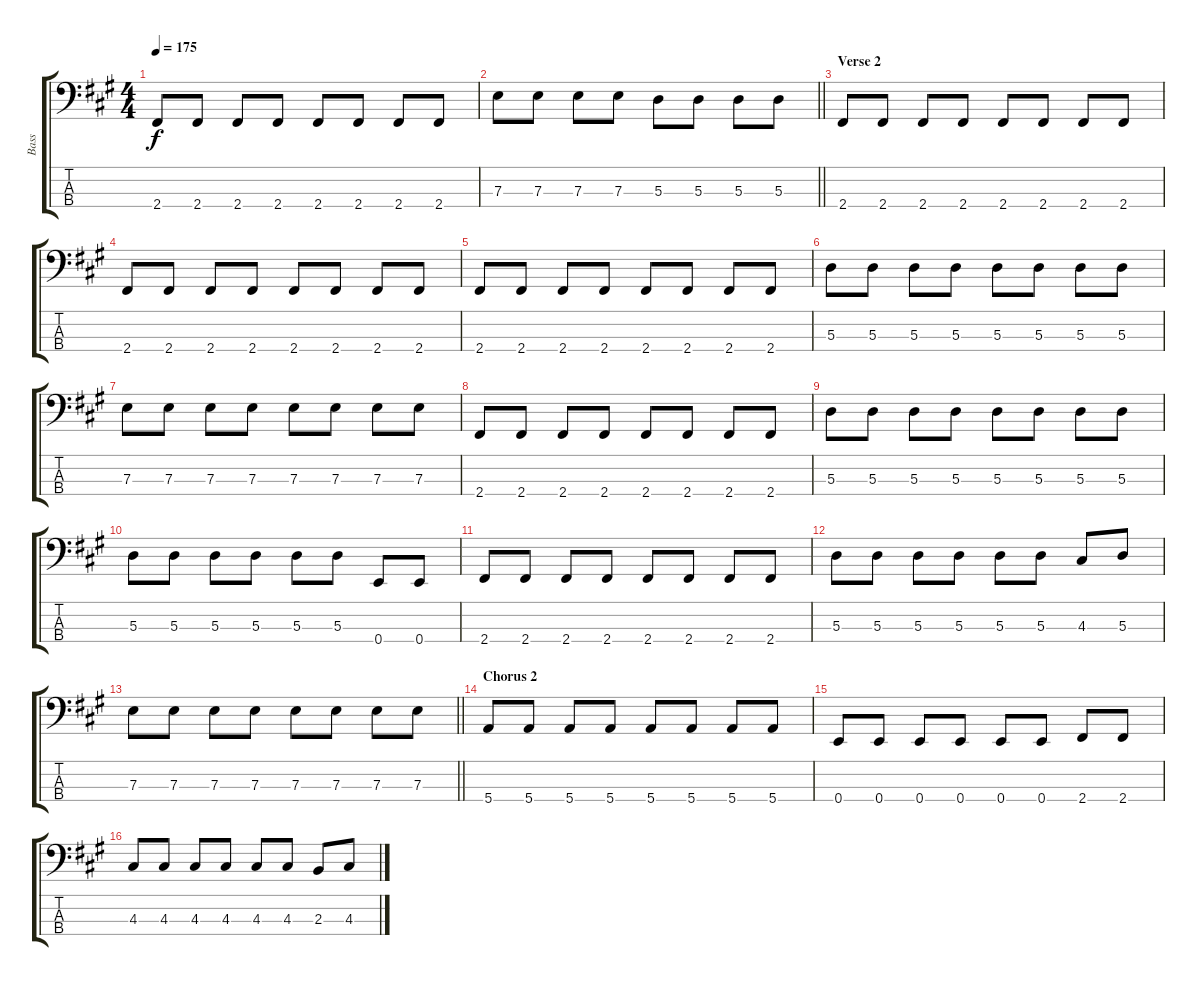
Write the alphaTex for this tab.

\track ("Bass" "Bass") {instrument electricbasspick}
\staff {score tabs}
\tuning (G2 D2 A1 E1) {hide}
\ts (4 4)
\tempo 175
\clef f4
\ks f#minor
2.4.8{dy f} 2.4.8 2.4.8 2.4.8 2.4.8 2.4.8 2.4.8 2.4.8 |
\barLineRight lightlight
7.3.8 7.3.8 7.3.8 7.3.8 5.3.8 5.3.8 5.3.8 5.3.8 |
\section ("" "Verse 2")
2.4.8 2.4.8 2.4.8 2.4.8 2.4.8 2.4.8 2.4.8 2.4.8 |
2.4.8 2.4.8 2.4.8 2.4.8 2.4.8 2.4.8 2.4.8 2.4.8 |
2.4.8 2.4.8 2.4.8 2.4.8 2.4.8 2.4.8 2.4.8 2.4.8 |
5.3.8 5.3.8 5.3.8 5.3.8 5.3.8 5.3.8 5.3.8 5.3.8 |
7.3.8 7.3.8 7.3.8 7.3.8 7.3.8 7.3.8 7.3.8 7.3.8 |
2.4.8 2.4.8 2.4.8 2.4.8 2.4.8 2.4.8 2.4.8 2.4.8 |
5.3.8 5.3.8 5.3.8 5.3.8 5.3.8 5.3.8 5.3.8 5.3.8 |
5.3.8 5.3.8 5.3.8 5.3.8 5.3.8 5.3.8 0.4.8 0.4.8 |
2.4.8 2.4.8 2.4.8 2.4.8 2.4.8 2.4.8 2.4.8 2.4.8 |
5.3.8 5.3.8 5.3.8 5.3.8 5.3.8 5.3.8 4.3.8 5.3.8 |
\barLineRight lightlight
7.3.8 7.3.8 7.3.8 7.3.8 7.3.8 7.3.8 7.3.8 7.3.8 |
\section ("" "Chorus 2")
5.4.8 5.4.8 5.4.8 5.4.8 5.4.8 5.4.8 5.4.8 5.4.8 |
0.4.8 0.4.8 0.4.8 0.4.8 0.4.8 0.4.8 2.4.8 2.4.8 |
4.3.8 4.3.8 4.3.8 4.3.8 4.3.8 4.3.8 2.3.8 4.3.8
